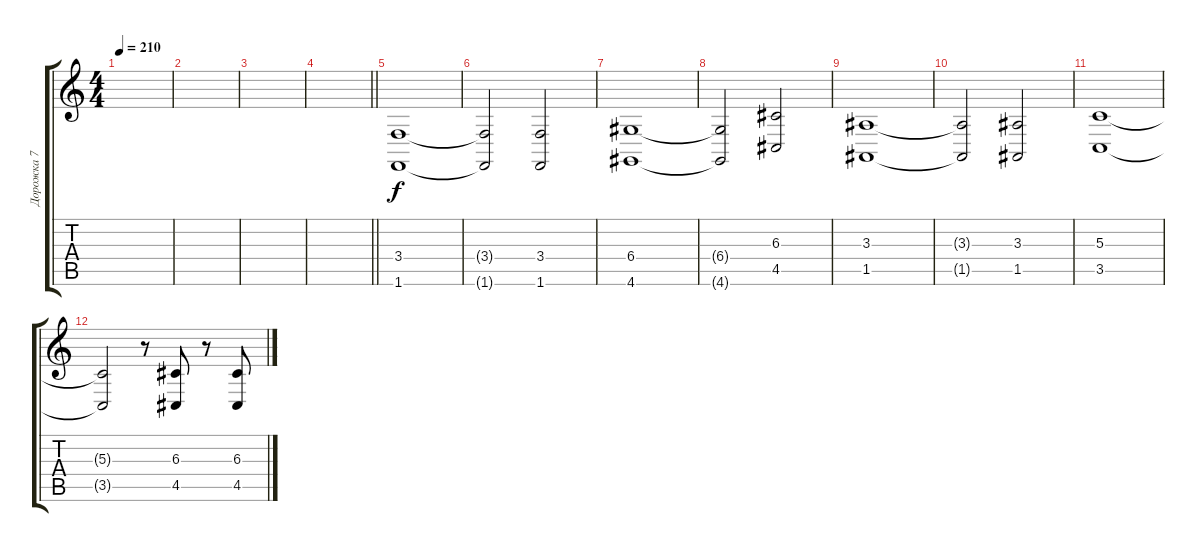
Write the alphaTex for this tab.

\track ("Дорожка 7" "Дорожка 7") {instrument trumpet}
\staff {score tabs}
\tuning (E4 B3 G3 D3 A2 E2) {hide}
\ts (4 4)
\tempo 210
\clef g2
\ks c
|
|
|
\barLineRight lightlight
|
(3.4 1.6).1 |
(3.4{t} 1.6{t}).2 (3.4 1.6).2 |
(6.4 4.6).1 |
(6.4{t} 4.6{t}).2 (6.3 4.5).2 |
(3.3 1.5).1 |
(3.3{t} 1.5{t}).2 (3.3 1.5).2 |
(5.3 3.5).1 |
(5.3{t} 3.5{t}).2 r.8 (6.3 4.5).8 r.8 (6.3 4.5).8
